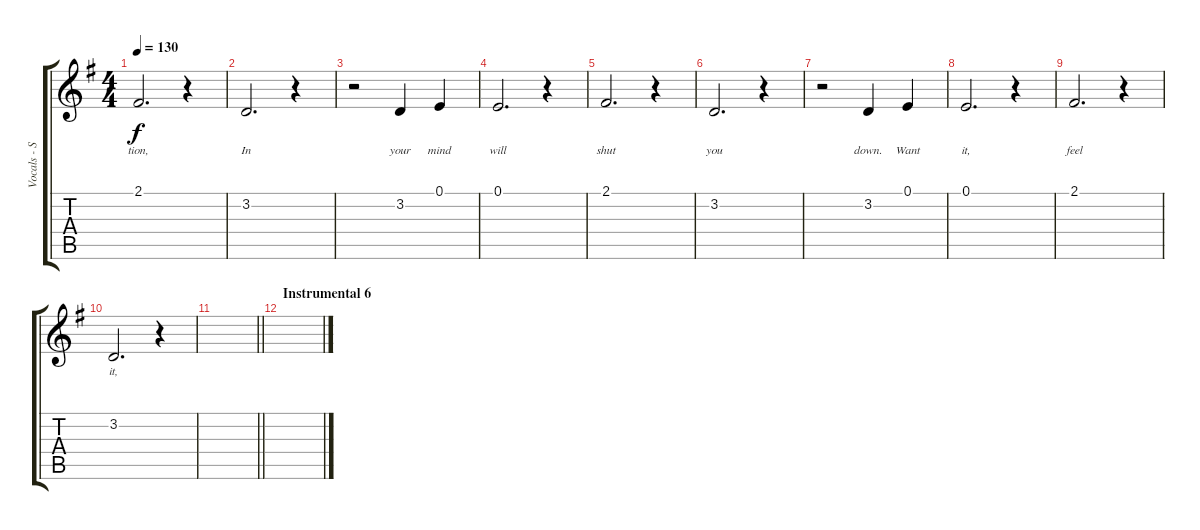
\track ("Vocals - Simon Neil" "Vocals - S") {instrument altosax}
\staff {score tabs}
\tuning (E4 B3 G3 D3 A2 E2) {hide}
\ts (4 4)
\tempo 130
\clef g2
\ks g
2.1.2{d lyrics (0 "tion,") lyrics (1 "") lyrics (2 "") lyrics (3 "") lyrics (4 "") dy f} r.4 |
3.2.2{d lyrics (0 "In") lyrics (1 "") lyrics (2 "") lyrics (3 "") lyrics (4 "")} r.4 |
r.2 3.2.4{lyrics (0 "your") lyrics (1 "") lyrics (2 "") lyrics (3 "") lyrics (4 "")} 0.1.4{lyrics (0 "mind") lyrics (1 "") lyrics (2 "") lyrics (3 "") lyrics (4 "")} |
0.1.2{d lyrics (0 "will") lyrics (1 "") lyrics (2 "") lyrics (3 "") lyrics (4 "")} r.4 |
2.1.2{d lyrics (0 "shut") lyrics (1 "") lyrics (2 "") lyrics (3 "") lyrics (4 "")} r.4 |
3.2.2{d lyrics (0 "you") lyrics (1 "") lyrics (2 "") lyrics (3 "") lyrics (4 "")} r.4 |
r.2 3.2.4{lyrics (0 "down.") lyrics (1 "") lyrics (2 "") lyrics (3 "") lyrics (4 "")} 0.1.4{lyrics (0 "Want") lyrics (1 "") lyrics (2 "") lyrics (3 "") lyrics (4 "")} |
0.1.2{d lyrics (0 "it,") lyrics (1 "") lyrics (2 "") lyrics (3 "") lyrics (4 "")} r.4 |
2.1.2{d lyrics (0 "feel") lyrics (1 "") lyrics (2 "") lyrics (3 "") lyrics (4 "")} r.4 |
3.2.2{d lyrics (0 "it,") lyrics (1 "") lyrics (2 "") lyrics (3 "") lyrics (4 "")} r.4 |
\barLineRight lightlight
|
\section ("" "Instrumental 6")
